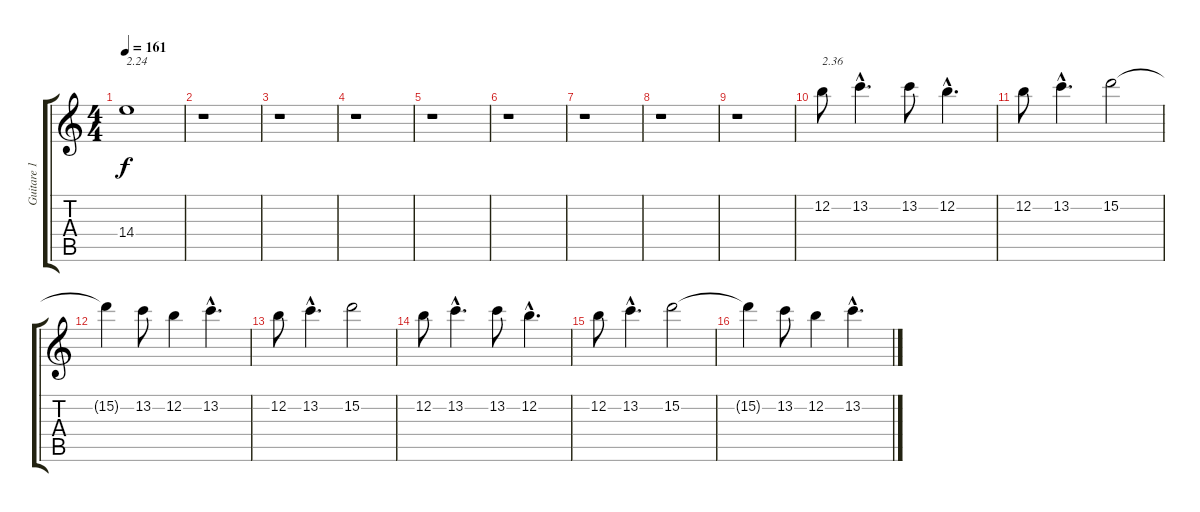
\track ("Guitare 1" "Guitare 1") {instrument overdrivenguitar}
\staff {score tabs}
\tuning (E4 B3 G3 D3 A2 E2) {hide}
\ts (4 4)
\tempo 161
\clef g2
\ks c
14.4{t}.1{txt "2.24" dy f} |
r.1 |
r.1 |
r.1 |
r.1 |
r.1 |
r.1 |
r.1 |
r.1 |
12.2.8{txt "2.36" volume 16} 13.2{hac}.4{d} 13.2.8 12.2{hac}.4{d} |
12.2.8 13.2{hac}.4{d} 15.2.2 |
15.2{t}.4 13.2.8 12.2.4 13.2{hac}.4{d} |
12.2.8 13.2{hac}.4{d} 15.2.2 |
12.2.8 13.2{hac}.4{d} 13.2.8 12.2{hac}.4{d} |
12.2.8 13.2{hac}.4{d} 15.2.2 |
15.2{t}.4 13.2.8 12.2.4 13.2{hac}.4{d}
